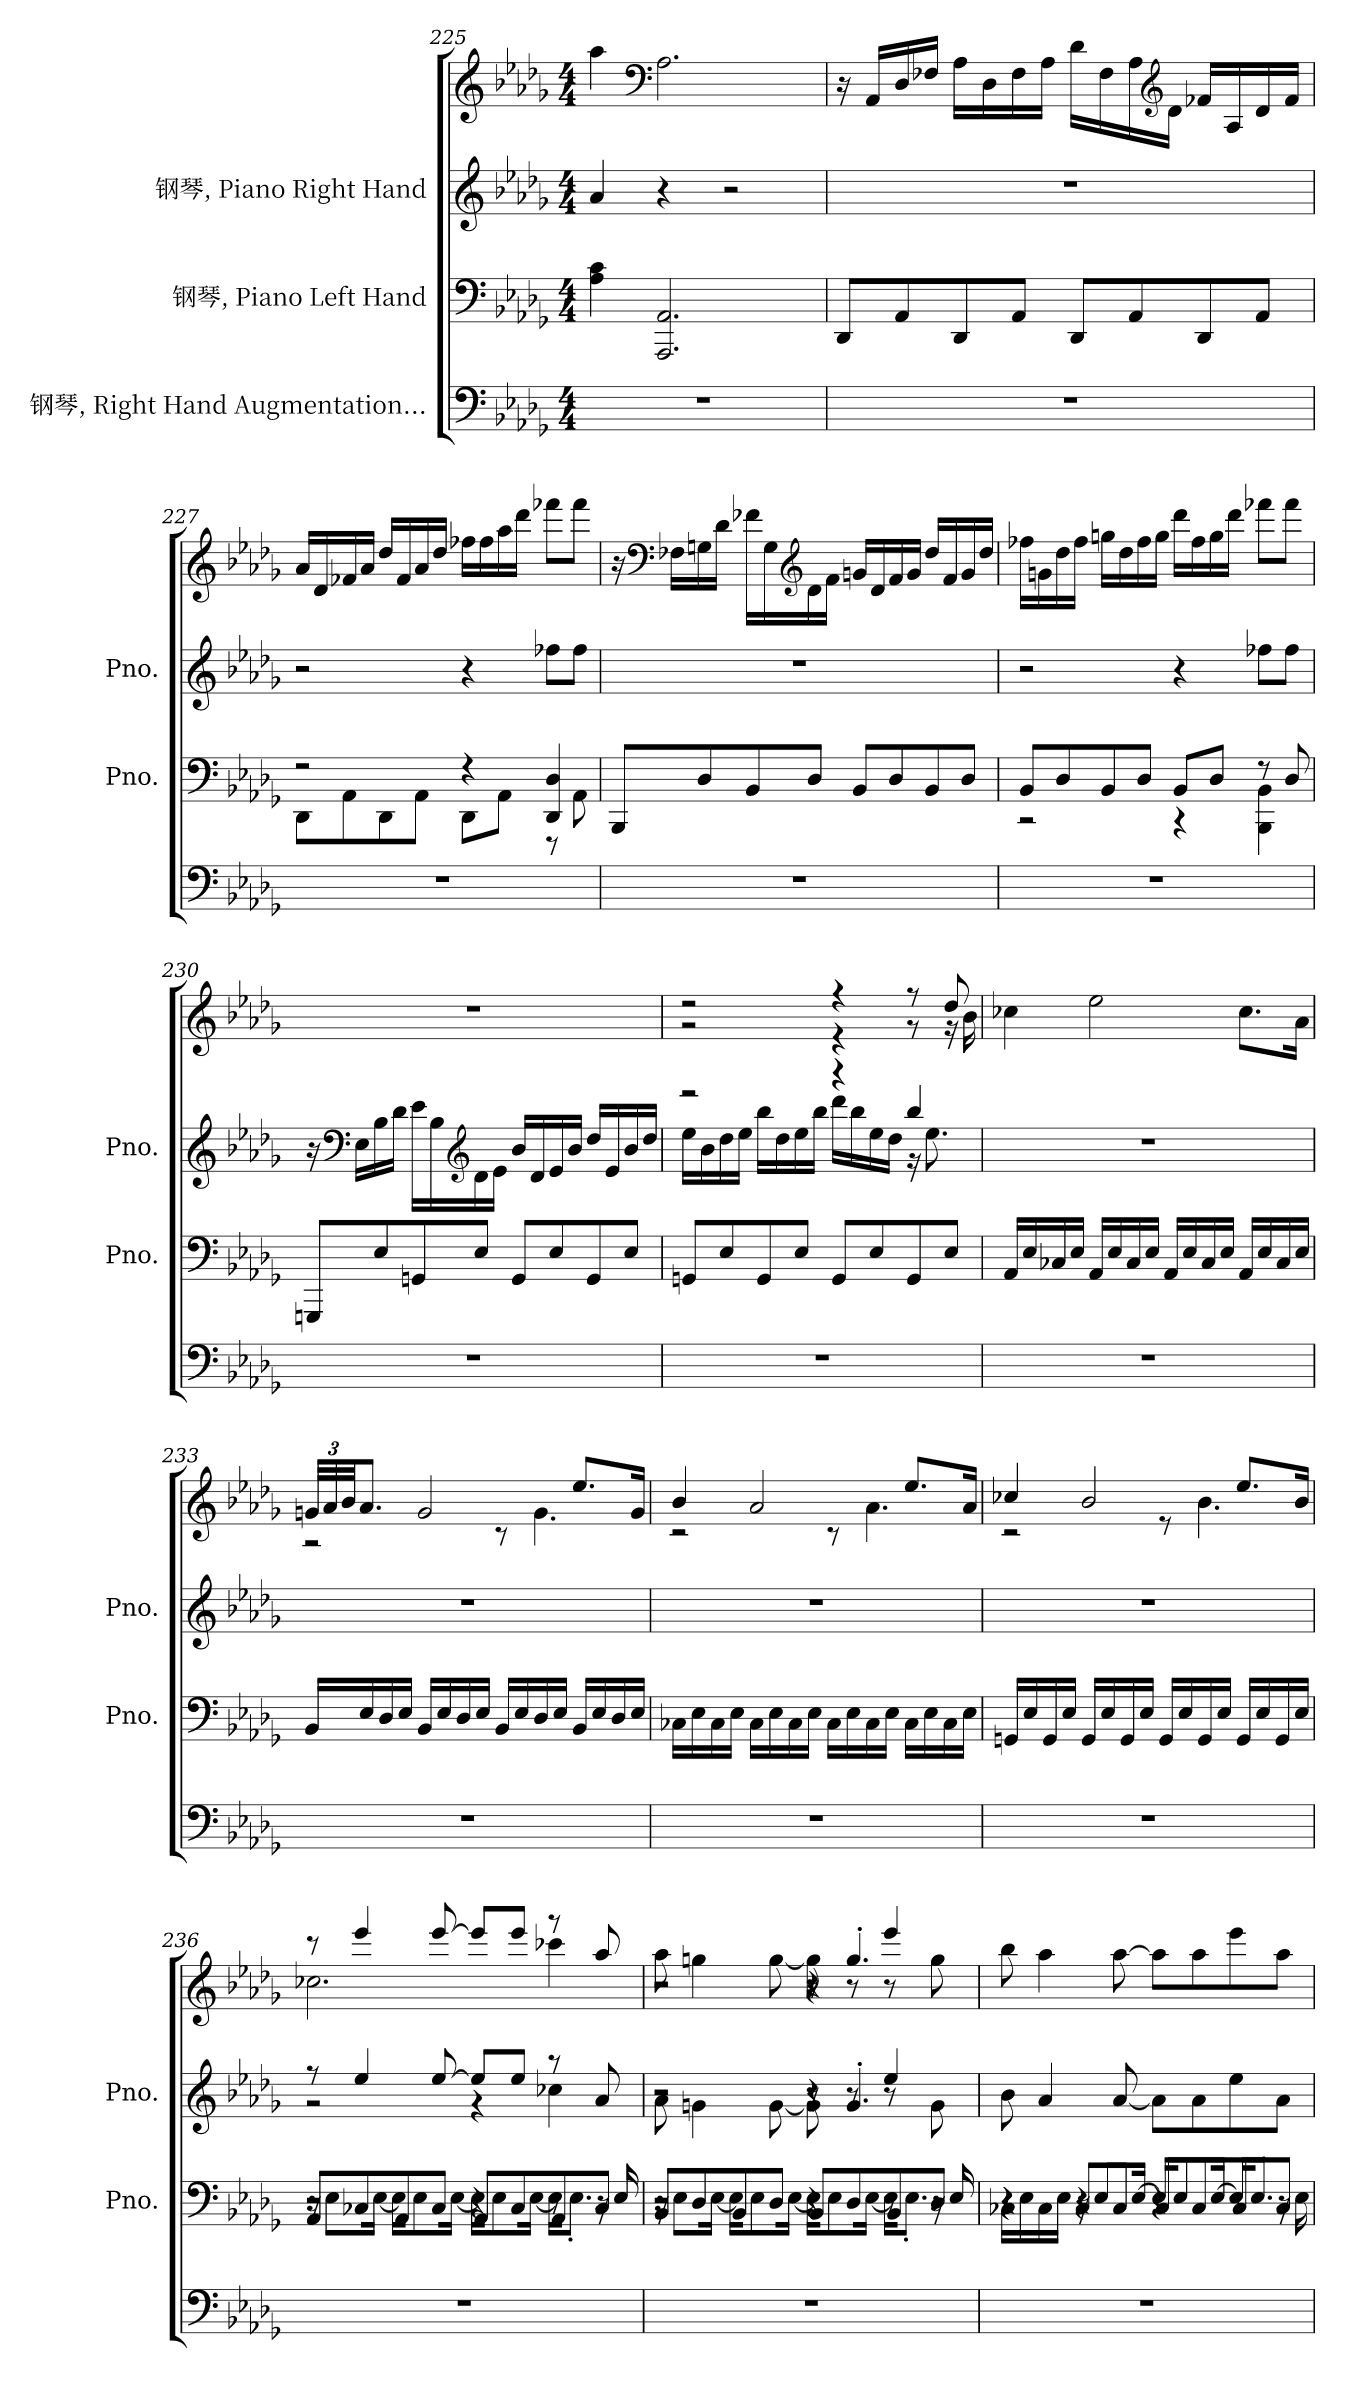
**kern	**kern	**kern	**kern
*part3	*part2	*part1	*part1
*staff4	*staff3	*staff2	*staff1
*I"钢琴, Right Hand Augmentation...	*I"钢琴, Piano Left Hand	*I"钢琴, Piano Right Hand	*
*	*I'Pno.	*I'Pno.	*
!!LO:LB:g=z
*clefF4	*clefF4	*clefG2	*clefG2
*k[b-e-a-d-g-]	*k[b-e-a-d-g-]	*k[b-e-a-d-g-]	*k[b-e-a-d-g-]
*M4/4	*M4/4	*M4/4	*M4/4
=225	=225	=225	=225
1r	4A-\ 4c\	4a-/	4aa-\
*	*	*	*clefF4
*	*	*	*MM120
.	2.AAA-/ 2.AA-/	4r	2.A-\
.	.	2r	.
=226	=226	=226	=226
*	*	*	*MM176
1r	8DD-/L	1r	16r
.	.	.	16AA-/LL
.	8AA-/	.	16D-/
.	.	.	16F-X/JJ
.	8DD-/	.	16A-\LL
.	.	.	16D-\
.	8AA-/J	.	16F-\
.	.	.	16A-\JJ
.	8DD-/L	.	16d-\LL
.	.	.	16F-\
.	8AA-/	.	16A-\
*	*	*	*clefG2
.	.	.	16d-\JJ
.	8DD-/	.	16f-X/LL
.	.	.	16A-/
.	8AA-/J	.	16d-/
.	.	.	16f-/JJ
=227	=227	=227	=227
*	*^	*	*
1r	2r	8DD-\L	2r	16a-/LL
.	.	.	.	16d-/
.	.	8AA-\	.	16f-X/
.	.	.	.	16a-/JJ
.	.	8DD-\	.	16dd-/LL
.	.	.	.	16f-/
.	.	8AA-\J	.	16a-/
.	.	.	.	16dd-/JJ
.	4r	8DD-\L	4r	16ff-X\LL
.	.	.	.	16ff-\
.	.	8AA-\J	.	16aa-\
.	.	.	.	16ddd-\JJ
.	4DD-/ 4D-/	8r	8ff-X\L	8fff-X\L
.	.	8AA-\	8ff-\J	8fff-\J
*	*v	*v	*	*
!!LO:LB:g=z
=228	=228	=228	=228
1r	8BBB-/L	1r	16r
*	*	*	*clefF4
.	.	.	16F-X\LL
.	8D-/	.	16Gn\
.	.	.	16d-\JJ
.	8BB-/	.	16f-X\LL
.	.	.	16G\
*	*	*	*clefG2
.	8D-/J	.	16d-\
.	.	.	16f-\JJ
.	8BB-/L	.	16gn/LL
.	.	.	16d-/
.	8D-/	.	16f-/
.	.	.	16g/JJ
.	8BB-/	.	16dd-/LL
.	.	.	16f-/
.	8D-/J	.	16g/
.	.	.	16dd-/JJ
=229	=229	=229	=229
*	*^	*	*
1r	8BB-/L	2r	2r	16ff-X\LL
.	.	.	.	16gn\
.	8D-/	.	.	16dd-\
.	.	.	.	16ff-\JJ
.	8BB-/	.	.	16ggn\LL
.	.	.	.	16dd-\
.	8D-/J	.	.	16ff-\
.	.	.	.	16gg\JJ
.	8BB-/L	4r	4r	16ddd-\LL
.	.	.	.	16ff-\
.	8D-/J	.	.	16gg\
.	.	.	.	16ddd-\JJ
.	8r	4BBB-\ 4BB-\	8ff-X\L	8fff-X\L
.	8D-/	.	8ff-\J	8fff-\J
*	*v	*v	*	*
!!LO:PB:g=z
=230	=230	=230	=230
1r	8GGGn/L	16r	1r
*	*	*clefF4	*
.	.	16E-\LL	.
.	8E-/	16B-\	.
.	.	16d-\JJ	.
.	8GGn/	16e-\LL	.
.	.	16B-\	.
*	*	*clefG2	*
.	8E-/J	16d-\	.
.	.	16e-\JJ	.
.	8GG/L	16b-/LL	.
.	.	16d-/	.
.	8E-/	16e-/	.
.	.	16b-/JJ	.
.	8GG/	16dd-/LL	.
.	.	16e-/	.
.	8E-/J	16b-/	.
.	.	16dd-/JJ	.
=231	=231	=231	=231
*	*	*	*MM177
*	*	*^	*^
1r	8GGn/L	2r	16ee-\LL	2r	2r
.	.	.	16b-\	.	.
.	8E-/	.	16dd-\	.	.
.	.	.	16ee-\JJ	.	.
.	8GG/	.	16bb-\LL	.	.
.	.	.	16dd-\	.	.
.	8E-/J	.	16ee-\	.	.
.	.	.	16bb-\JJ	.	.
*	*	*	*	*MM180	*
.	8GG/L	4r	16ddd-\LL	4r	4r
.	.	.	16bb-\	.	.
.	8E-/	.	16ee-\	.	.
.	.	.	16dd-\JJ	.	.
.	8GG/	4bb-/	16r	8r	8r
.	.	.	8.ee-\	.	.
.	8E-/J	.	.	8dd-/	16r
.	.	.	.	.	16b-\
*	*	*v	*v	*	*
*	*	*	*v	*v
!!LO:LB:g=z
=232	=232	=232	=232
*	*	*	*MM167
1r	16AA-/LL	1r	4cc-X\
.	16E-/	.	.
.	16C-X/	.	.
.	16E-/JJ	.	.
.	16AA-/LL	.	2ee-\
.	16E-/	.	.
.	16C-/	.	.
.	16E-/JJ	.	.
.	16AA-/LL	.	.
.	16E-/	.	.
.	16C-/	.	.
.	16E-/JJ	.	.
.	16AA-/LL	.	8.cc-\L
.	16E-/	.	.
.	16C-/	.	.
.	16E-/JJ	.	16a-\Jk
=233	=233	=233	=233
*	*	*	*Xbrackettup
*	*	*	*^
1r	16BB-/LL	1r	48gn/LLL	2r
.	.	.	48a-/	.
.	.	.	48b-/JJ	.
.	16E-/	.	8.a-/J	.
.	16D-/	.	.	.
.	16E-/JJ	.	.	.
.	16BB-/LL	.	2g/	.
.	16E-/	.	.	.
.	16D-/	.	.	.
.	16E-/JJ	.	.	.
.	16BB-/LL	.	.	8r
.	16E-/	.	.	.
.	16D-/	.	.	4.g\
.	16E-/JJ	.	.	.
.	16BB-/LL	.	8.ee-/L	.
.	16E-/	.	.	.
.	16D-/	.	.	.
.	16E-/JJ	.	16g/Jk	.
!!LO:LB:g=z	!!
=234	=234	=234	=234	=234
1r	16C-X\LL	1r	4b-/	2r
.	16E-\	.	.	.
.	16C-\	.	.	.
.	16E-\JJ	.	.	.
.	16C-\LL	.	2a-/	.
.	16E-\	.	.	.
.	16C-\	.	.	.
.	16E-\JJ	.	.	.
.	16C-\LL	.	.	8r
.	16E-\	.	.	.
.	16C-\	.	.	4.a-\
.	16E-\JJ	.	.	.
.	16C-\LL	.	8.ee-/L	.
.	16E-\	.	.	.
.	16C-\	.	.	.
.	16E-\JJ	.	16a-/Jk	.
=235	=235	=235	=235	=235
1r	16GGn/LL	1r	4cc-X/	2r
.	16E-/	.	.	.
.	16GG/	.	.	.
.	16E-/JJ	.	.	.
.	16GG/LL	.	2b-/	.
.	16E-/	.	.	.
.	16GG/	.	.	.
.	16E-/JJ	.	.	.
.	16GG/LL	.	.	8r
.	16E-/	.	.	.
.	16GG/	.	.	4.b-\
.	16E-/JJ	.	.	.
.	16GG/LL	.	8.ee-/L	.
.	16E-/	.	.	.
.	16GG/	.	.	.
.	16E-/JJ	.	16b-/Jk	.
!!LO:PB:g=z	!!
=236	=236	=236	=236	=236
*	*^	*^	*	*
*	*	*^	*	*	*	*
1r	2r	16r	8AA-/L	8r	2r	8r	2.cc-X\
.	.	8E-\L	.	.	.	.	.
.	.	.	8C-X/	4ee-/	.	4eee-/	.
.	.	[16E-\Jk	.	.	.	.	.
.	.	16E-\KL]	8AA-/	.	.	.	.
.	.	8E-\	.	.	.	.	.
.	.	.	8C-/J	[8ee-/	.	[8eee-/	.
.	.	[16E-\Jk	.	.	.	.	.
.	4r	16E-\KL]	8AA-/L	8ee-/L]	4r	8eee-/L]	.
.	.	8E-\	.	.	.	.	.
.	.	.	8C-/	8ee-/J	.	8eee-/J	.
.	.	[16E-\Jk	.	.	.	.	.
.	8r	16E-\KL]	8AA-/	8r	4cc-X\	8r	4ccc-X\
.	.	8.E-'\J	.	.	.	.	.
.	16r	.	8C-/J	8a-/	.	8aa-/	.
.	16E-/	.	.	.	.	.	.
=237	=237	=237	=237	=237	=237	=237	=237
*	*	*	*	*	*^	*	*^
1r	2r	16r	8BB-/L	2r	8a-\	2r	2r	8aa-\	2r
.	.	8E-\L	.	.	.	.	.	.	.
.	.	.	8D-/	.	4gn\	.	.	4ggn\	.
.	.	[16E-\Jk	.	.	.	.	.	.	.
.	.	16E-\KL]	8BB-/	.	.	.	.	.	.
.	.	8E-\	.	.	.	.	.	.	.
.	.	.	8D-/J	.	[8g\	.	.	[8gg\	.
.	.	[16E-\Jk	.	.	.	.	.	.	.
*	*	*	*	*	*	*	*MM170	*	*
.	4r	16E-\KL]	8BB-/L	4r	8g\]	8r	4r	8gg\]	8r
.	.	8E-\	.	.	.	.	.	.	.
.	.	.	8D-/	.	8r	4.g'/	.	8r	4.gg'/
.	.	[16E-\Jk	.	.	.	.	.	.	.
.	8r	16E-\KL]	8BB-/	4ee-/	8r	.	4eee-/	8r	.
.	.	8.E-'\J	.	.	.	.	.	.	.
.	16r	.	8D-/J	.	8g\	.	.	8gg\	.
.	16E-/	.	.	.	.	.	.	.	.
*	*	*	*	*v	*v	*v	*	*	*
*	*	*	*	*	*v	*v	*v
!!LO:LB:g=z
=238	=238	=238	=238	=238	=238
1r	4r	16C-X\LL	4r	8b-\	8bb-\
.	.	16E-\	.	.	.
.	.	16C-\	.	4a-/	4aa-\
.	.	16E-\JJ	.	.	.
.	16r	4r	8C-/L	.	.
.	8E-/L	.	.	.	.
.	.	.	8C-/J	[8a-/	[8aa-\
.	[16E-/Jk	.	.	.	.
.	16E-/KL]	4r	8C-/L	8a-\L]	8aa-\L]
.	8E-/	.	.	.	.
.	.	.	8C-/	8a-\	8aa-\
.	[16E-/Jk	.	.	.	.
.	16E-/KL]	8r	8C-/	8ee-\	8eee-\
.	8.E-'/J	.	.	.	.
.	.	16r	8C-/J	8a-\J	8aa-\J
.	.	16E-\	.	.	.
*	*v	*v	*v	*	*
=	=	=	=
*-	*-	*-	*-
